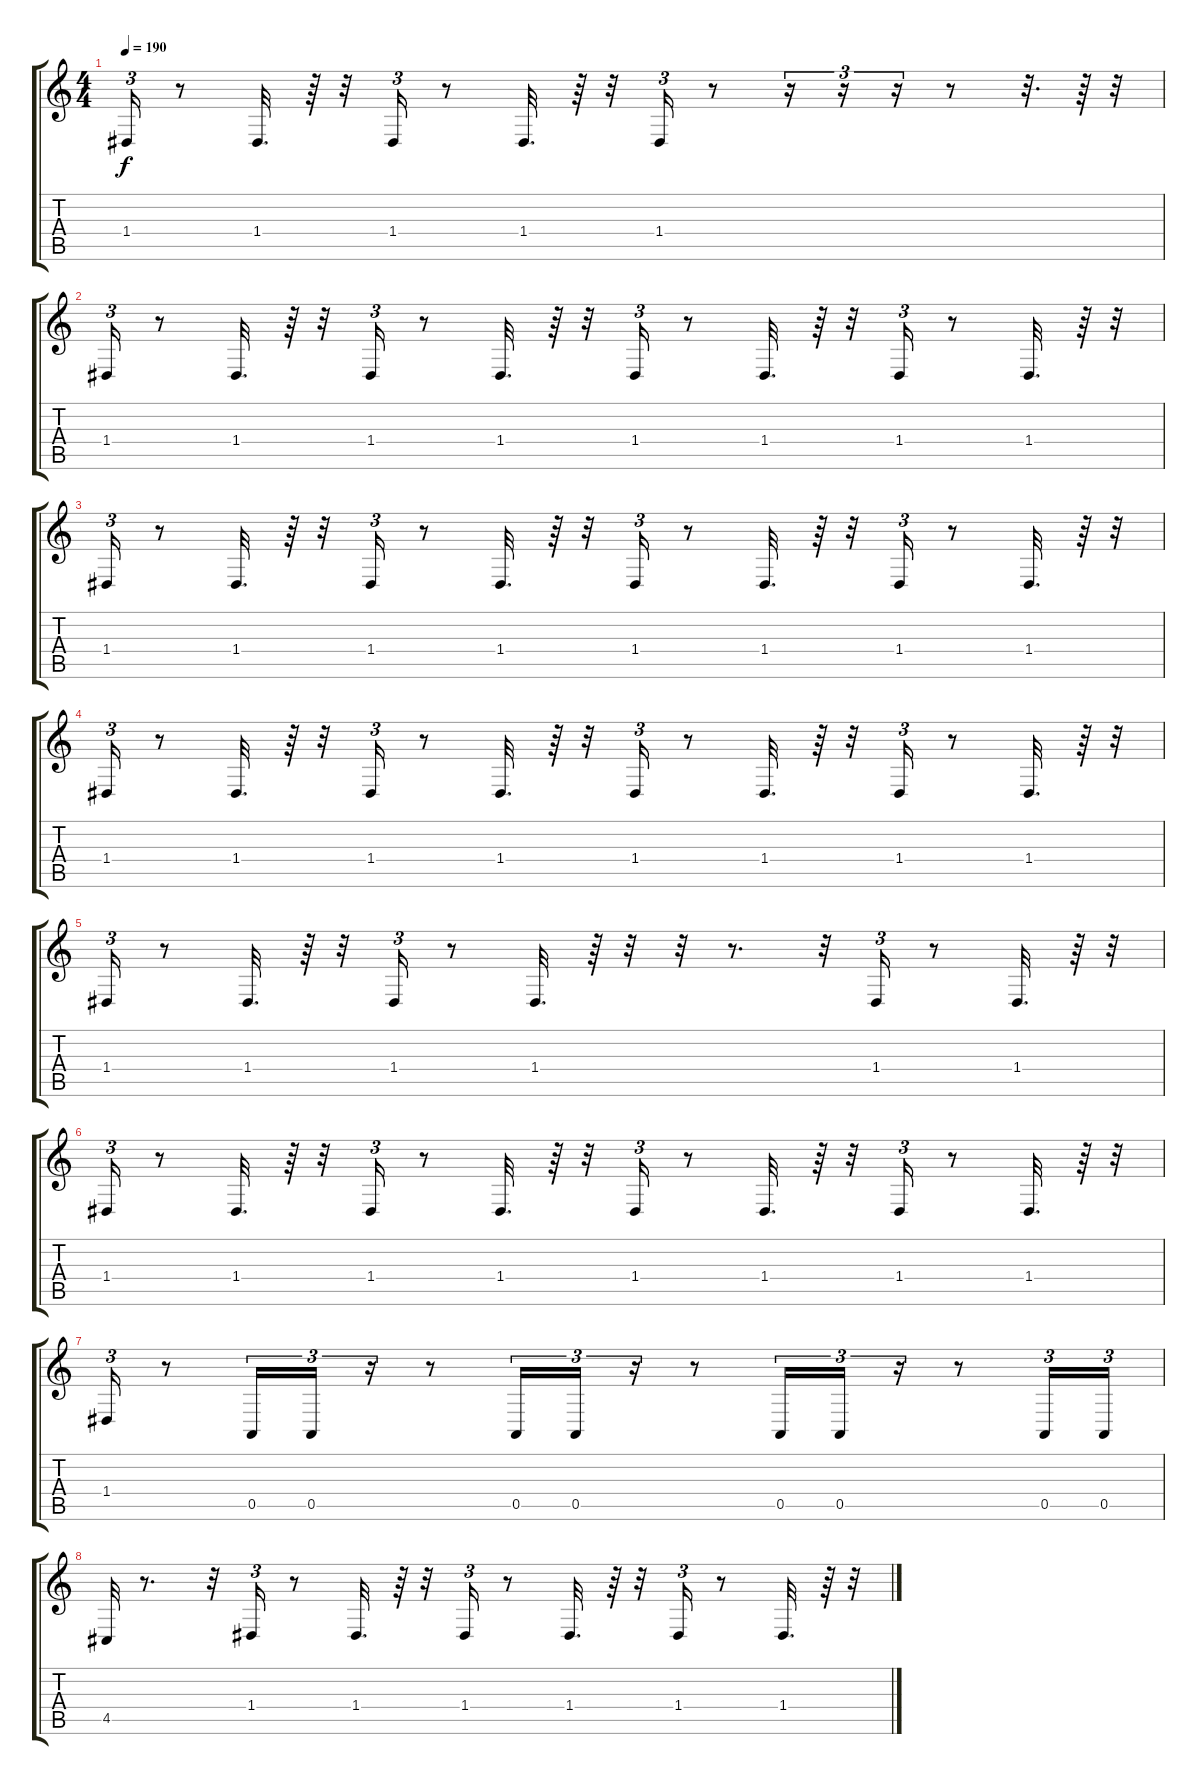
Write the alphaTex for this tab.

\track "" {instrument acousticgrandpiano}
\staff {score tabs}
\tuning (E4 B3 G3 D3 A2 E2) {hide}
\ts (4 4)
\tempo 190
\clef g2
\ks c
1.4.16{tu (3 2) dy f} r.8 1.4.32{d} r.64 r.32 1.4.16{tu (3 2)} r.8 1.4.32{d} r.64 r.32 1.4.16{tu (3 2)} r.8 r.16{tu (3 2)} r.16{tu (3 2)} r.16{tu (3 2)} r.8 r.32{d} r.64 r.32 |
1.4.16{tu (3 2)} r.8 1.4.32{d} r.64 r.32 1.4.16{tu (3 2)} r.8 1.4.32{d} r.64 r.32 1.4.16{tu (3 2)} r.8 1.4.32{d} r.64 r.32 1.4.16{tu (3 2)} r.8 1.4.32{d} r.64 r.32 |
1.4.16{tu (3 2)} r.8 1.4.32{d} r.64 r.32 1.4.16{tu (3 2)} r.8 1.4.32{d} r.64 r.32 1.4.16{tu (3 2)} r.8 1.4.32{d} r.64 r.32 1.4.16{tu (3 2)} r.8 1.4.32{d} r.64 r.32 |
1.4.16{tu (3 2)} r.8 1.4.32{d} r.64 r.32 1.4.16{tu (3 2)} r.8 1.4.32{d} r.64 r.32 1.4.16{tu (3 2)} r.8 1.4.32{d} r.64 r.32 1.4.16{tu (3 2)} r.8 1.4.32{d} r.64 r.32 |
1.4.16{tu (3 2)} r.8 1.4.32{d} r.64 r.32 1.4.16{tu (3 2)} r.8 1.4.32{d} r.64 r.32 r.32 r.8{d} r.32 1.4.16{tu (3 2)} r.8 1.4.32{d} r.64 r.32 |
1.4.16{tu (3 2)} r.8 1.4.32{d} r.64 r.32 1.4.16{tu (3 2)} r.8 1.4.32{d} r.64 r.32 1.4.16{tu (3 2)} r.8 1.4.32{d} r.64 r.32 1.4.16{tu (3 2)} r.8 1.4.32{d} r.64 r.32 |
1.4.16{tu (3 2)} r.8 0.5.16{tu (3 2)} 0.5.16{tu (3 2)} r.16{tu (3 2)} r.8 0.5.16{tu (3 2)} 0.5.16{tu (3 2)} r.16{tu (3 2)} r.8 0.5.16{tu (3 2)} 0.5.16{tu (3 2)} r.16{tu (3 2)} r.8 0.5.16{tu (3 2)} 0.5.16{tu (3 2)} |
4.5.32 r.8{d} r.32 1.4.16{tu (3 2)} r.8 1.4.32{d} r.64 r.32 1.4.16{tu (3 2)} r.8 1.4.32{d} r.64 r.32 1.4.16{tu (3 2)} r.8 1.4.32{d} r.64 r.32
